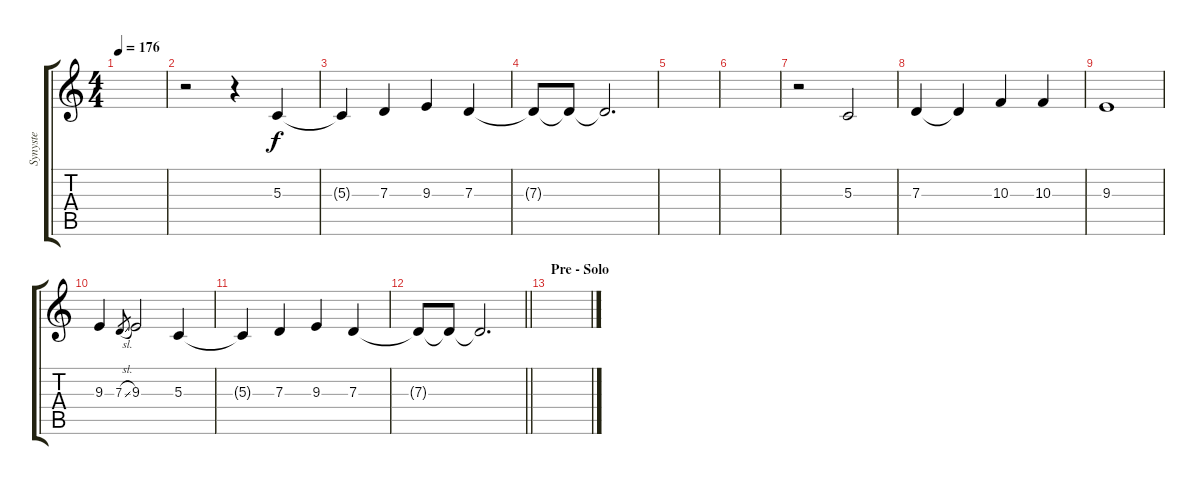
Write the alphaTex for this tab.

\track ("   Synyster Gates - Vocals" "   Synyste") {instrument sopranosax}
\staff {score tabs}
\tuning (E4 B3 G3 D3 A2 E2) {hide}
\ts (4 4)
\tempo 176
\clef g2
\ks c
|
r.2 r.4 5.3.4 |
5.3{t}.4 7.3.4 9.3.4 7.3.4 |
7.3{t}.8 7.3{t}.8 7.3{t}.2{d} |
|
|
r.2 5.3.2 |
7.3.4 7.3{t}.4 10.3.4 10.3.4 |
9.3.1 |
9.3.4 7.3{sl}.8{gr} 9.3.2 5.3.4 |
5.3{t}.4 7.3.4 9.3.4 7.3.4 |
\barLineRight lightlight
7.3{t}.8 7.3{t}.8 7.3{t}.2{d} |
\section ("" "Pre - Solo")
